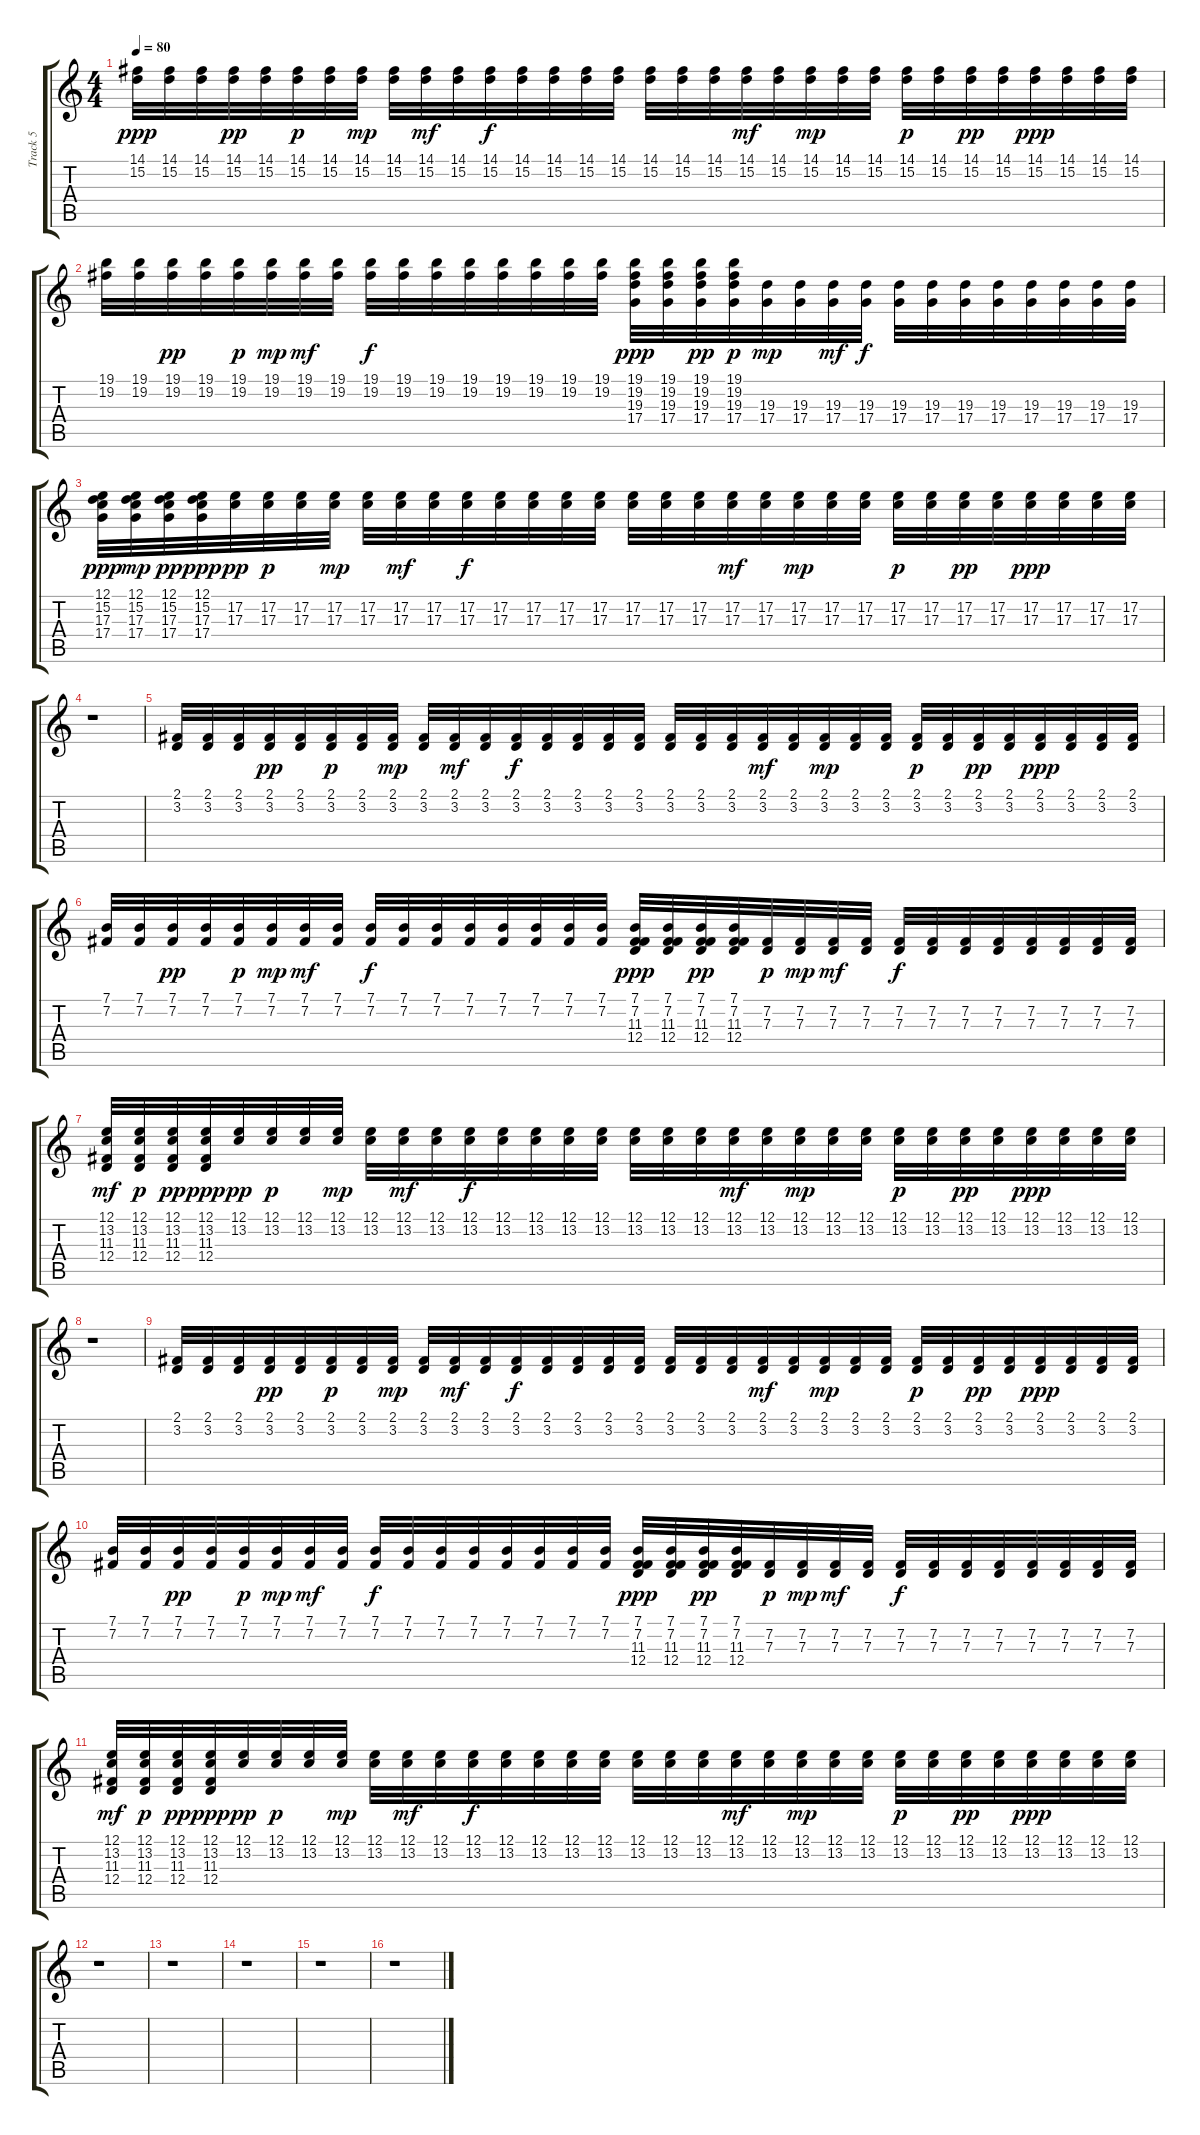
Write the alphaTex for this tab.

\track ("Track 5" "Track 5") {instrument steeldrums}
\staff {score tabs}
\tuning (E4 B3 G3 D3 A2 E2) {hide}
\ts (4 4)
\tempo 80
\clef g2
\ks c
(14.1 15.2).32{dy ppp} (14.1 15.2).32 (14.1 15.2).32 (14.1 15.2).32{dy pp} (14.1 15.2).32 (14.1 15.2).32{dy p} (14.1 15.2).32 (14.1 15.2).32{dy mp} (14.1 15.2).32 (14.1 15.2).32{dy mf} (14.1 15.2).32 (14.1 15.2).32{dy f} (14.1 15.2).32 (14.1 15.2).32 (14.1 15.2).32 (14.1 15.2).32 (14.1 15.2).32 (14.1 15.2).32 (14.1 15.2).32 (14.1 15.2).32{dy mf} (14.1 15.2).32 (14.1 15.2).32{dy mp} (14.1 15.2).32 (14.1 15.2).32 (14.1 15.2).32{dy p} (14.1 15.2).32 (14.1 15.2).32{dy pp} (14.1 15.2).32 (14.1 15.2).32{dy ppp} (14.1 15.2).32 (14.1 15.2).32 (14.1 15.2).32 |
(19.1 19.2).32 (19.1 19.2).32 (19.1 19.2).32{dy pp} (19.1 19.2).32 (19.1 19.2).32{dy p} (19.1 19.2).32{dy mp} (19.1 19.2).32{dy mf} (19.1 19.2).32 (19.1 19.2).32{dy f} (19.1 19.2).32 (19.1 19.2).32 (19.1 19.2).32 (19.1 19.2).32 (19.1 19.2).32 (19.1 19.2).32 (19.1 19.2).32 (19.1 19.2 19.3 17.4).32{dy ppp} (19.1 19.2 19.3 17.4).32 (19.1 19.2 19.3 17.4).32{dy pp} (19.1 19.2 19.3 17.4).32{dy p} (19.3 17.4).32{dy mp} (19.3 17.4).32 (19.3 17.4).32{dy mf} (19.3 17.4).32{dy f} (19.3 17.4).32 (19.3 17.4).32 (19.3 17.4).32 (19.3 17.4).32 (19.3 17.4).32 (19.3 17.4).32 (19.3 17.4).32 (19.3 17.4).32 |
(12.1 15.2 17.3 17.4).32{dy ppp} (12.1 15.2 17.3 17.4).32{dy mp} (12.1 15.2 17.3 17.4).32{dy pp} (12.1 15.2 17.3 17.4).32{dy ppp} (17.2 17.3).32{dy pp} (17.2 17.3).32{dy p} (17.2 17.3).32 (17.2 17.3).32{dy mp} (17.2 17.3).32 (17.2 17.3).32{dy mf} (17.2 17.3).32 (17.2 17.3).32{dy f} (17.2 17.3).32 (17.2 17.3).32 (17.2 17.3).32 (17.2 17.3).32 (17.2 17.3).32 (17.2 17.3).32 (17.2 17.3).32 (17.2 17.3).32{dy mf} (17.2 17.3).32 (17.2 17.3).32{dy mp} (17.2 17.3).32 (17.2 17.3).32 (17.2 17.3).32{dy p} (17.2 17.3).32 (17.2 17.3).32{dy pp} (17.2 17.3).32 (17.2 17.3).32{dy ppp} (17.2 17.3).32 (17.2 17.3).32 (17.2 17.3).32 |
r.1 |
(2.1 3.2).32 (2.1 3.2).32 (2.1 3.2).32 (2.1 3.2).32{dy pp} (2.1 3.2).32 (2.1 3.2).32{dy p} (2.1 3.2).32 (2.1 3.2).32{dy mp} (2.1 3.2).32 (2.1 3.2).32{dy mf} (2.1 3.2).32 (2.1 3.2).32{dy f} (2.1 3.2).32 (2.1 3.2).32 (2.1 3.2).32 (2.1 3.2).32 (2.1 3.2).32 (2.1 3.2).32 (2.1 3.2).32 (2.1 3.2).32{dy mf} (2.1 3.2).32 (2.1 3.2).32{dy mp} (2.1 3.2).32 (2.1 3.2).32 (2.1 3.2).32{dy p} (2.1 3.2).32 (2.1 3.2).32{dy pp} (2.1 3.2).32 (2.1 3.2).32{dy ppp} (2.1 3.2).32 (2.1 3.2).32 (2.1 3.2).32 |
(7.1 7.2).32 (7.1 7.2).32 (7.1 7.2).32{dy pp} (7.1 7.2).32 (7.1 7.2).32{dy p} (7.1 7.2).32{dy mp} (7.1 7.2).32{dy mf} (7.1 7.2).32 (7.1 7.2).32{dy f} (7.1 7.2).32 (7.1 7.2).32 (7.1 7.2).32 (7.1 7.2).32 (7.1 7.2).32 (7.1 7.2).32 (7.1 7.2).32 (7.1 7.2 11.3 12.4).32{dy ppp} (7.1 7.2 11.3 12.4).32 (7.1 7.2 11.3 12.4).32{dy pp} (7.1 7.2 11.3 12.4).32 (7.2 7.3).32{dy p} (7.2 7.3).32{dy mp} (7.2 7.3).32{dy mf} (7.2 7.3).32 (7.2 7.3).32{dy f} (7.2 7.3).32 (7.2 7.3).32 (7.2 7.3).32 (7.2 7.3).32 (7.2 7.3).32 (7.2 7.3).32 (7.2 7.3).32 |
(12.1 13.2 11.3 12.4).32{dy mf} (12.1 13.2 11.3 12.4).32{dy p} (12.1 13.2 11.3 12.4).32{dy pp} (12.1 13.2 11.3 12.4).32{dy ppp} (12.1 13.2).32{dy pp} (12.1 13.2).32{dy p} (12.1 13.2).32 (12.1 13.2).32{dy mp} (12.1 13.2).32 (12.1 13.2).32{dy mf} (12.1 13.2).32 (12.1 13.2).32{dy f} (12.1 13.2).32 (12.1 13.2).32 (12.1 13.2).32 (12.1 13.2).32 (12.1 13.2).32 (12.1 13.2).32 (12.1 13.2).32 (12.1 13.2).32{dy mf} (12.1 13.2).32 (12.1 13.2).32{dy mp} (12.1 13.2).32 (12.1 13.2).32 (12.1 13.2).32{dy p} (12.1 13.2).32 (12.1 13.2).32{dy pp} (12.1 13.2).32 (12.1 13.2).32{dy ppp} (12.1 13.2).32 (12.1 13.2).32 (12.1 13.2).32 |
r.1 |
(2.1 3.2).32 (2.1 3.2).32 (2.1 3.2).32 (2.1 3.2).32{dy pp} (2.1 3.2).32 (2.1 3.2).32{dy p} (2.1 3.2).32 (2.1 3.2).32{dy mp} (2.1 3.2).32 (2.1 3.2).32{dy mf} (2.1 3.2).32 (2.1 3.2).32{dy f} (2.1 3.2).32 (2.1 3.2).32 (2.1 3.2).32 (2.1 3.2).32 (2.1 3.2).32 (2.1 3.2).32 (2.1 3.2).32 (2.1 3.2).32{dy mf} (2.1 3.2).32 (2.1 3.2).32{dy mp} (2.1 3.2).32 (2.1 3.2).32 (2.1 3.2).32{dy p} (2.1 3.2).32 (2.1 3.2).32{dy pp} (2.1 3.2).32 (2.1 3.2).32{dy ppp} (2.1 3.2).32 (2.1 3.2).32 (2.1 3.2).32 |
(7.1 7.2).32 (7.1 7.2).32 (7.1 7.2).32{dy pp} (7.1 7.2).32 (7.1 7.2).32{dy p} (7.1 7.2).32{dy mp} (7.1 7.2).32{dy mf} (7.1 7.2).32 (7.1 7.2).32{dy f} (7.1 7.2).32 (7.1 7.2).32 (7.1 7.2).32 (7.1 7.2).32 (7.1 7.2).32 (7.1 7.2).32 (7.1 7.2).32 (7.1 7.2 11.3 12.4).32{dy ppp} (7.1 7.2 11.3 12.4).32 (7.1 7.2 11.3 12.4).32{dy pp} (7.1 7.2 11.3 12.4).32 (7.2 7.3).32{dy p} (7.2 7.3).32{dy mp} (7.2 7.3).32{dy mf} (7.2 7.3).32 (7.2 7.3).32{dy f} (7.2 7.3).32 (7.2 7.3).32 (7.2 7.3).32 (7.2 7.3).32 (7.2 7.3).32 (7.2 7.3).32 (7.2 7.3).32 |
(12.1 13.2 11.3 12.4).32{dy mf} (12.1 13.2 11.3 12.4).32{dy p} (12.1 13.2 11.3 12.4).32{dy pp} (12.1 13.2 11.3 12.4).32{dy ppp} (12.1 13.2).32{dy pp} (12.1 13.2).32{dy p} (12.1 13.2).32 (12.1 13.2).32{dy mp} (12.1 13.2).32 (12.1 13.2).32{dy mf} (12.1 13.2).32 (12.1 13.2).32{dy f} (12.1 13.2).32 (12.1 13.2).32 (12.1 13.2).32 (12.1 13.2).32 (12.1 13.2).32 (12.1 13.2).32 (12.1 13.2).32 (12.1 13.2).32{dy mf} (12.1 13.2).32 (12.1 13.2).32{dy mp} (12.1 13.2).32 (12.1 13.2).32 (12.1 13.2).32{dy p} (12.1 13.2).32 (12.1 13.2).32{dy pp} (12.1 13.2).32 (12.1 13.2).32{dy ppp} (12.1 13.2).32 (12.1 13.2).32 (12.1 13.2).32 |
r.1 |
r.1 |
r.1 |
r.1 |
r.1
